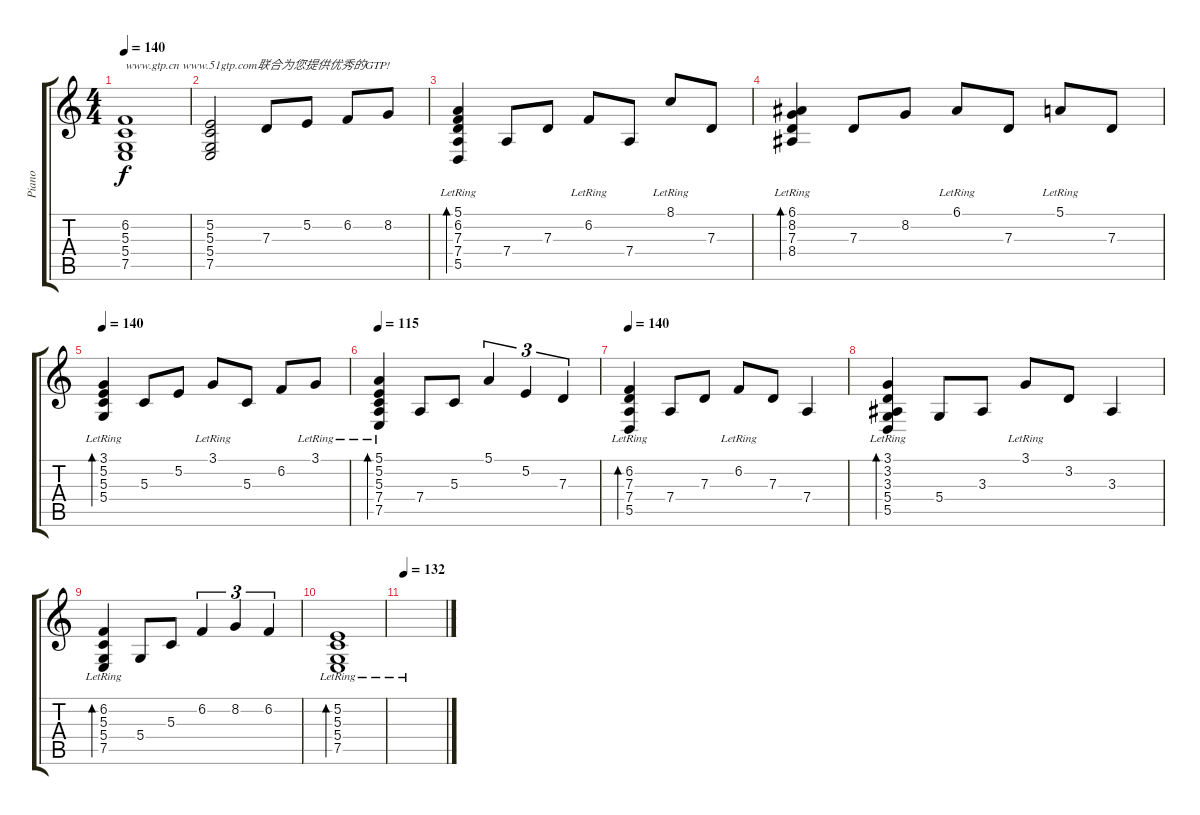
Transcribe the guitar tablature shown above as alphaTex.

\track ("Piano" "Piano") {instrument acousticgrandpiano}
\staff {score tabs}
\tuning (E4 B3 G3 D3 A2 E2) {hide}
\ts (4 4)
\tempo 140
\clef g2
\ks c
(6.2 5.3 5.4 7.5).1{txt "www.gtp.cn www.51gtp.com联合为您提供优秀的GTP!" dy f} |
(5.2 5.3 5.4 7.5).2 7.3.8 5.2.8 6.2.8 8.2.8 |
(5.1{lr} 6.2{lr} 7.3{lr} 7.4{lr} 5.5{lr}).4{bd 120} 7.4.8 7.3.8 6.2{lr}.8 7.4.8 8.1{lr}.8 7.3.8 |
(6.1{lr} 8.2{lr} 7.3{lr} 8.4{lr}).4{bd 120} 7.3.8 8.2.8 6.1{lr}.8 7.3.8 5.1{lr}.8 7.3.8 |
\tempo 140
(3.1{lr} 5.2{lr} 5.3{lr} 5.4{lr}).4{bd 120} 5.3.8 5.2.8 3.1{lr}.8 5.3.8 6.2.8 3.1{lr}.8 |
\tempo 115
(5.1{lr} 5.2{lr} 5.3{lr} 7.4{lr} 7.5{lr}).4{bd 480} 7.4.8 5.3.8 5.1.4{tu (3 2)} 5.2.4{tu (3 2)} 7.3.4{tu (3 2)} |
\tempo 140
(6.2{lr} 7.3{lr} 7.4{lr} 5.5{lr}).4{bd 120} 7.4.8 7.3.8 6.2{lr}.8 7.3.8 7.4.4 |
(3.1{lr} 3.2{lr} 3.3{lr} 5.4{lr} 5.5{lr}).4{bd 120} 5.4.8 3.3.8 3.1{lr}.8 3.2.8 3.3.4 |
(6.2{lr} 5.3{lr} 5.4{lr} 7.5{lr}).4{bd 240} 5.4.8 5.3.8 6.2.4{tu (3 2)} 8.2.4{tu (3 2)} 6.2.4{tu (3 2)} |
(5.2{lr} 5.3{lr} 5.4{lr} 7.5{lr}).1{bd 240} |
\tempo 132
